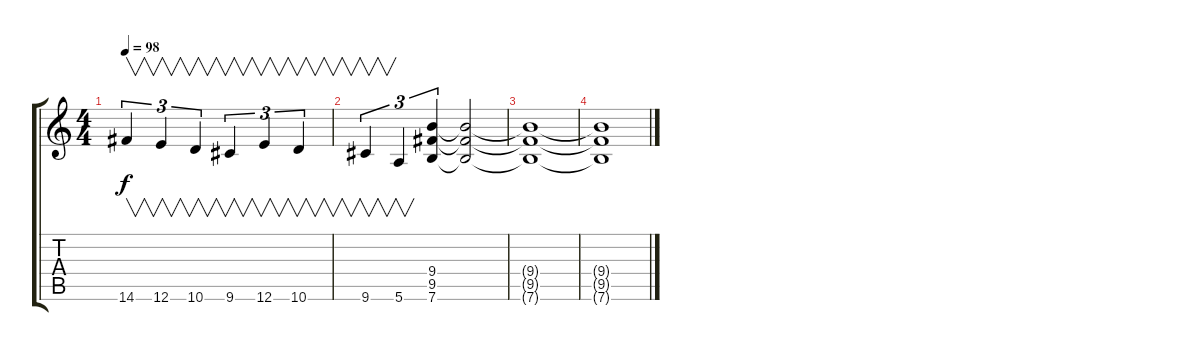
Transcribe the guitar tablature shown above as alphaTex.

\track "" {instrument distortionguitar}
\staff {score tabs}
\tuning (E4 B3 G3 D3 A2 E2) {hide}
\ts (4 4)
\tempo 98
\clef g2
\ks c
14.6.4{v tu (3 2) dy f} 12.6.4{v tu (3 2)} 10.6.4{v tu (3 2)} 9.6.4{v tu (3 2)} 12.6.4{v tu (3 2)} 10.6.4{v tu (3 2)} |
9.6.4{v tu (3 2)} 5.6.4{v tu (3 2)} (9.4 9.5 7.6).4{tu (3 2)} (9.4{t} 9.5{t} 7.6{t}).2 |
(9.4{t} 9.5{t} 7.6{t}).1 |
(9.4{t} 9.5{t} 7.6{t}).1
